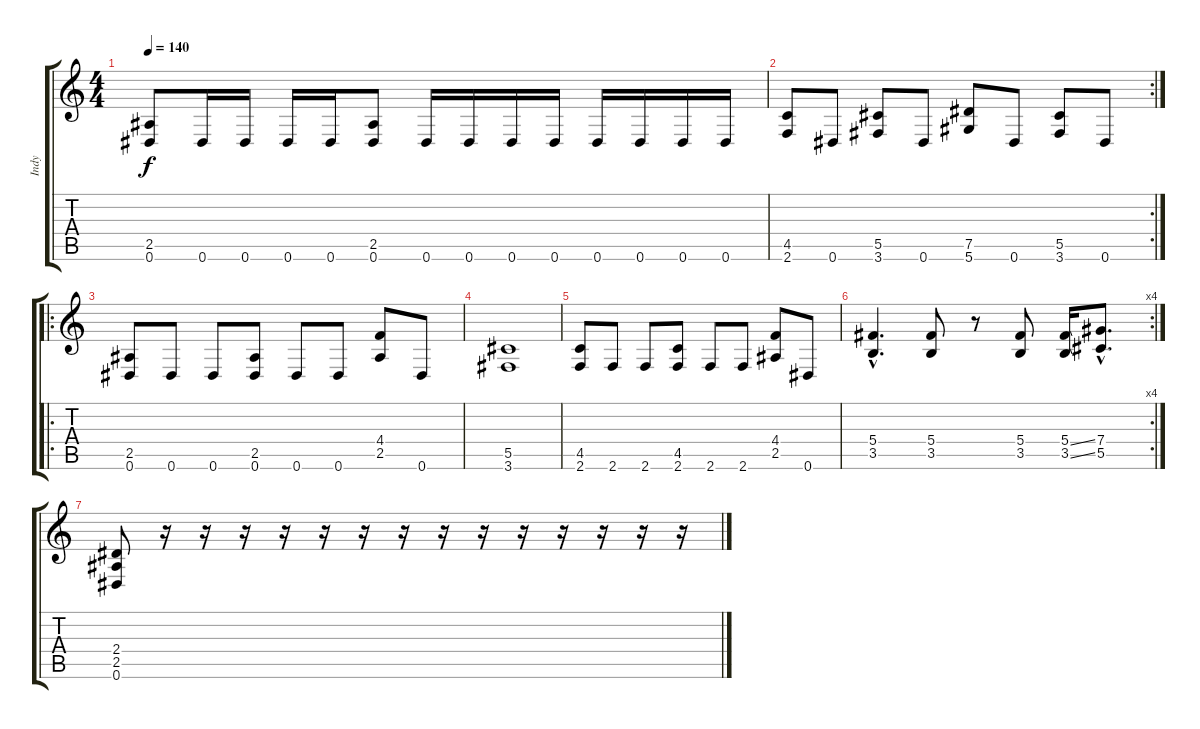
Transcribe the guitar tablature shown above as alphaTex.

\track ("Indy" "Indy") {instrument distortionguitar}
\staff {score tabs}
\tuning (Eb4 Bb3 Gb3 Db3 Ab2 Eb2) {hide}
\ts (4 4)
\tempo 140
\clef g2
\ks c
(2.5 0.6).8{dy f} 0.6.16 0.6.16 0.6.16 0.6.16 (2.5 0.6).8 0.6.16 0.6.16 0.6.16 0.6.16 0.6.16 0.6.16 0.6.16 0.6.16 |
\rc 2
(4.5 2.6).8 0.6.8 (5.5 3.6).8 0.6.8 (7.5 5.6).8 0.6.8 (5.5 3.6).8 0.6.8 |
\ro
(2.5 0.6).8 0.6.8 0.6.8 (2.5 0.6).8 0.6.8 0.6.8 (4.4 2.5).8 0.6.8 |
(5.5 3.6).1 |
(4.5 2.6).8 2.6.8 2.6.8 (4.5 2.6).8 2.6.8 2.6.8 (4.4 2.5).8 0.6.8 |
\rc 4
(5.4{hac} 3.5{hac}).4{d} (5.4 3.5).8 r.8 (5.4 3.5).8 (5.4{ss} 3.5{ss}).16 (7.4{hac} 5.5{hac}).8{d} |
(2.4 2.5 0.6).8 r.16 r.16 r.16 r.16 r.16 r.16 r.16 r.16 r.16 r.16 r.16 r.16 r.16 r.16
